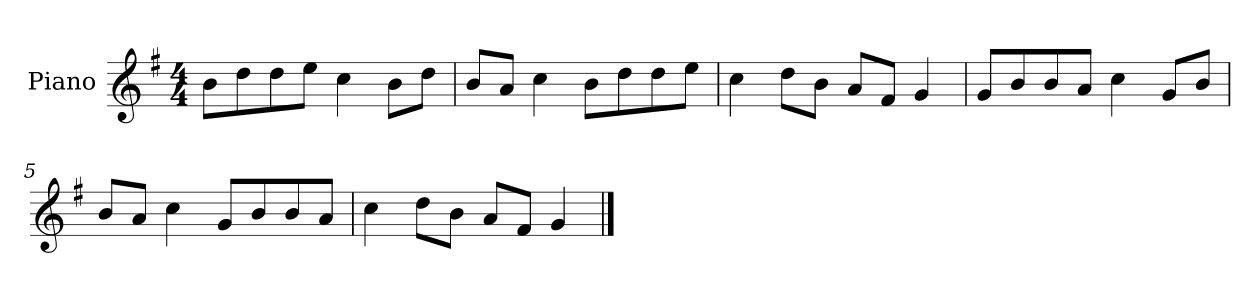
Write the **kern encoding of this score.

**kern
*part1
*staff1
*I"Piano
*I'P-no
*clefG2
*k[f#]
*M4/4
*MM90
=1
8b\L
8dd\
8dd\
8ee\J
4cc\
8b\L
8dd\J
=2
8b/L
8a/J
4cc\
8b\L
8dd\
8dd\
8ee\J
=3
4cc\
8dd\L
8b\J
8a/L
8f#/J
4g/
=4
8g/L
8b/
8b/
8a/J
4cc\
8g/L
8b/J
=5
8b/L
8a/J
4cc\
8g/L
8b/
8b/
8a/J
!!LO:LB:g=z
=6
4cc\
8dd\L
8b\J
8a/L
8f#/J
4g/
==
*-
